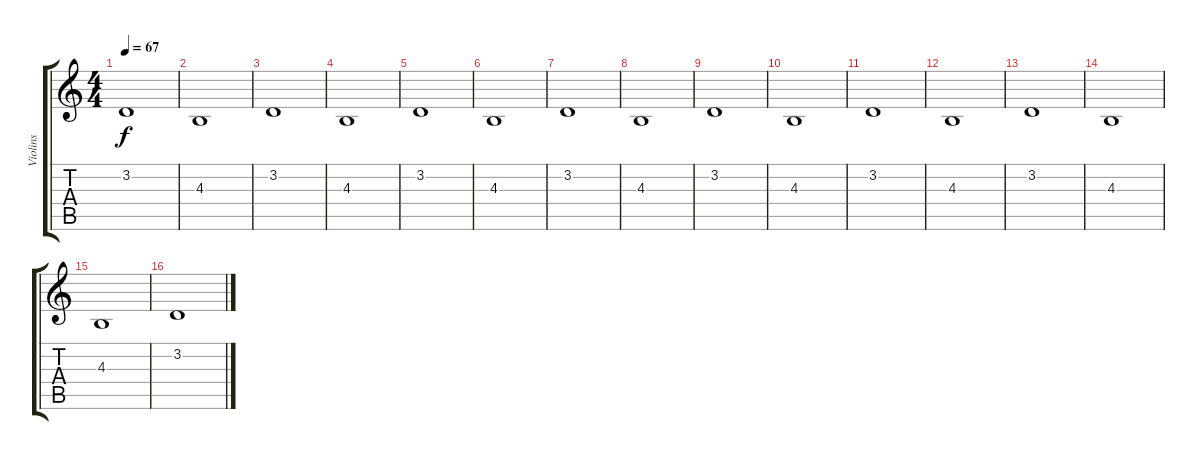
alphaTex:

\track ("Violins" "Violins") {instrument stringensemble1}
\staff {score tabs}
\tuning (E4 B3 G3 D3 A2 E2) {hide}
\ts (4 4)
\tempo 67
\clef g2
\ks c
3.2.1{dy f} |
4.3.1 |
3.2.1 |
4.3.1 |
3.2.1 |
4.3.1 |
3.2.1 |
4.3.1 |
3.2.1 |
4.3.1 |
3.2.1 |
4.3.1 |
3.2.1 |
4.3.1 |
4.3.1 |
3.2.1
